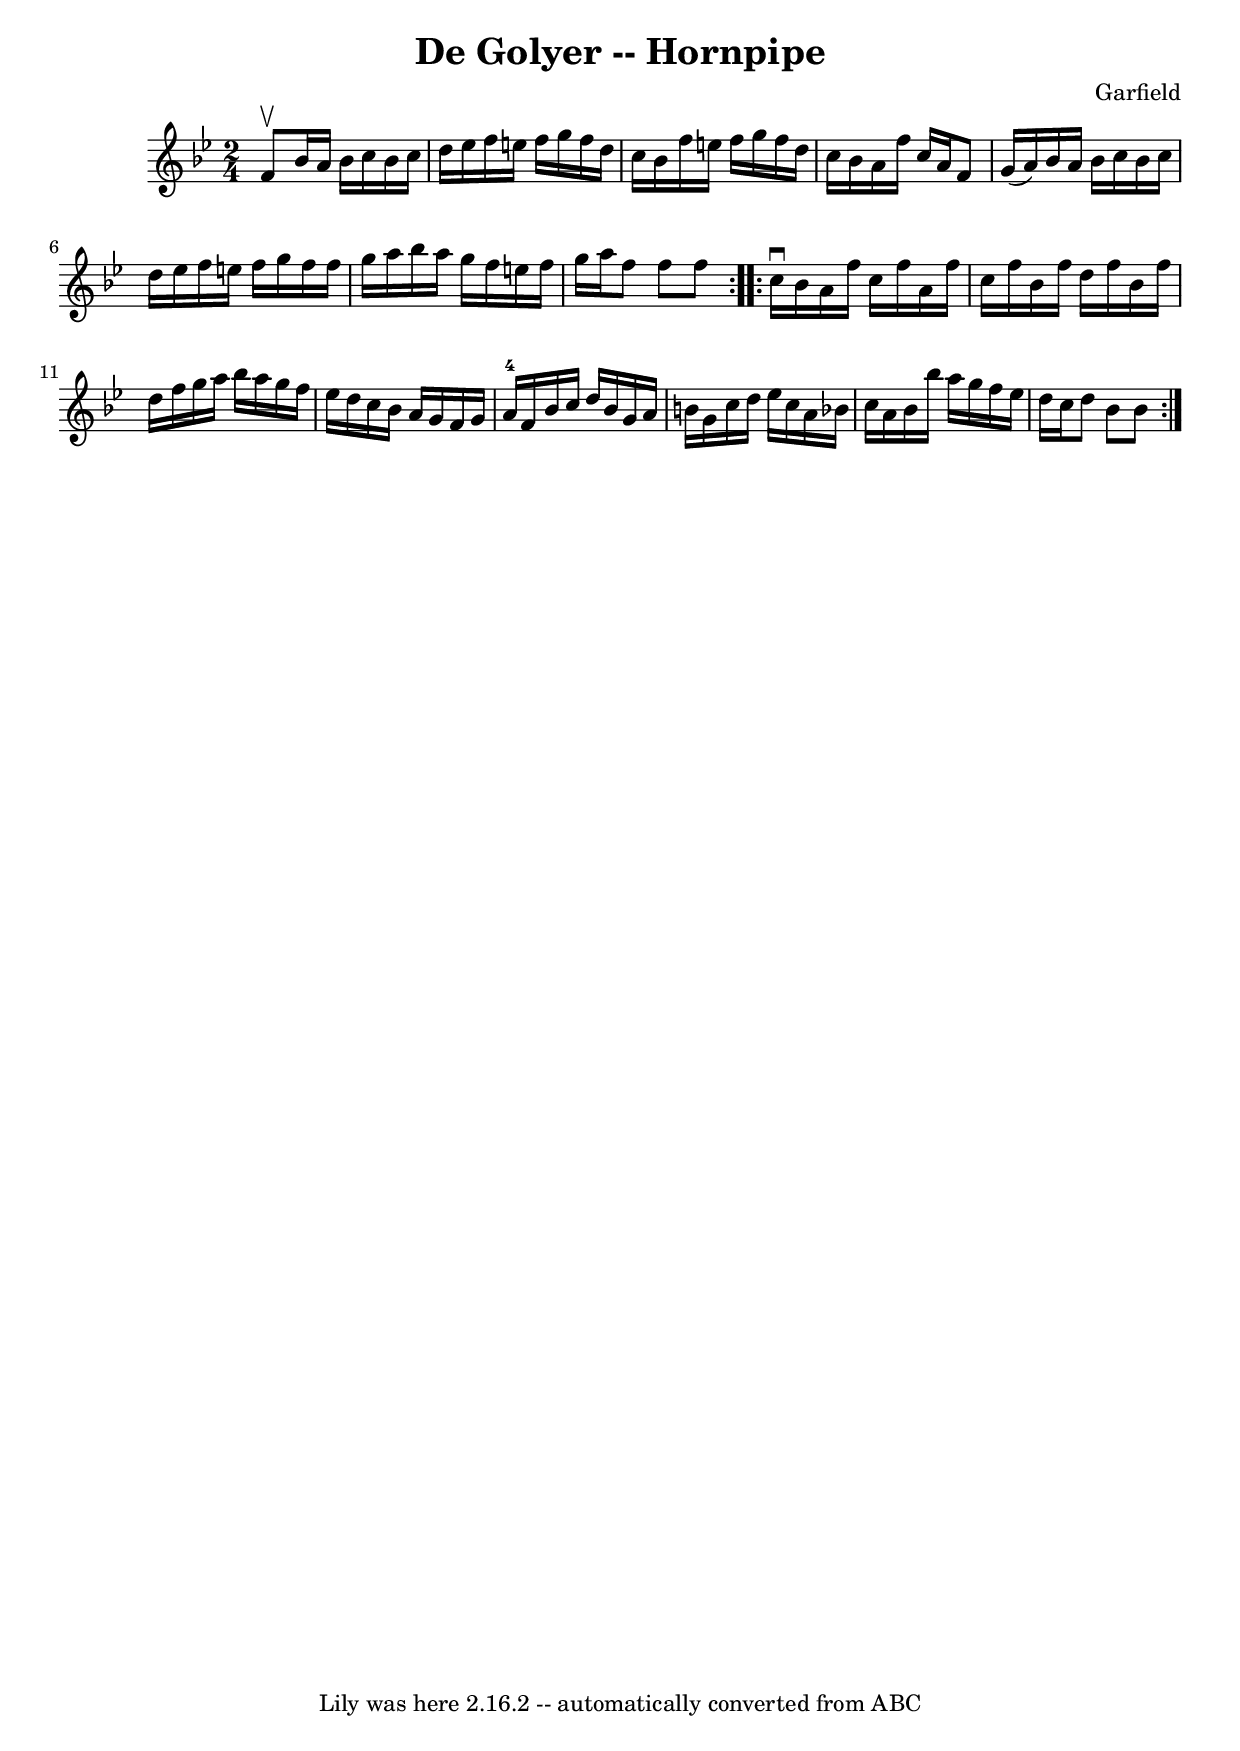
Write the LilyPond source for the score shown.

\version "2.16.2"
\include "Mammoth.ily"
\header {
  %% book = "Cole's 1000 Fiddle Tunes"
 composer = "Garfield"
 crossRefNumber = "1"
 footnotes = ""
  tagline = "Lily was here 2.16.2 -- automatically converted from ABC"
  title = "De Golyer -- Hornpipe"

}
voicedefault =  {



  \repeat volta 2 {

    \time 2/4      \key bes \major f'8^\upbow  |
 bes'16 a'16 bes'16 c''16 bes'16 c''16 d''16 ees''16   |
 f''16 e''16 f''16 g''16 f''16 d''16 c''16 bes'16   |
 f''16 e''16 f''16 g''16 f''16 d''16 c''16 bes'16   |
 a'16 f''16 c''16 a'16 f'8 g'16 (a'16)  |
 bes'16 a'16 bes'16 c''16 bes'16 c''16 d''16 ees''16   |
 f''16 e''16 f''16 g''16 f''16 f''16 g''16 a''16   |
 bes''16 a''16 g''16 f''16 e''16 f''16 g''16 a''16   |
 f''8 
 f''8 f''8  
  }     
  \repeat volta 2 { c''16^\downbow bes'16   |
 a'16 f''16 c''16 f''16 a'16 f''16 c''16 f''16   |
 bes'16 f''16 d''16 f''16 bes'16 f''16 d''16 f''16    |
 g''16 a''16 bes''16 a''16 g''16 f''16 ees''16 d''16   |
 c''16 bes'16 a'16 g'16 f'16 g'16 a'16-4 f'16   |
 bes'16 c''16 d''16 bes'16 g'16 a'16 b'16 g'16   |
 c''16 d''16 ees''16 c''16 a'16 bes'16 c''16 a'16   |
 bes'16 bes''16 a''16 g''16 f''16 ees''16 d''16 c''16   |
 d''8 bes'8 bes'8  
  }   

}

\score{
  <<

    \context Staff="default"
    {
      \voicedefault 
      
    }

  >>
  \layout {
    
  }
  \midi {
  }

}
